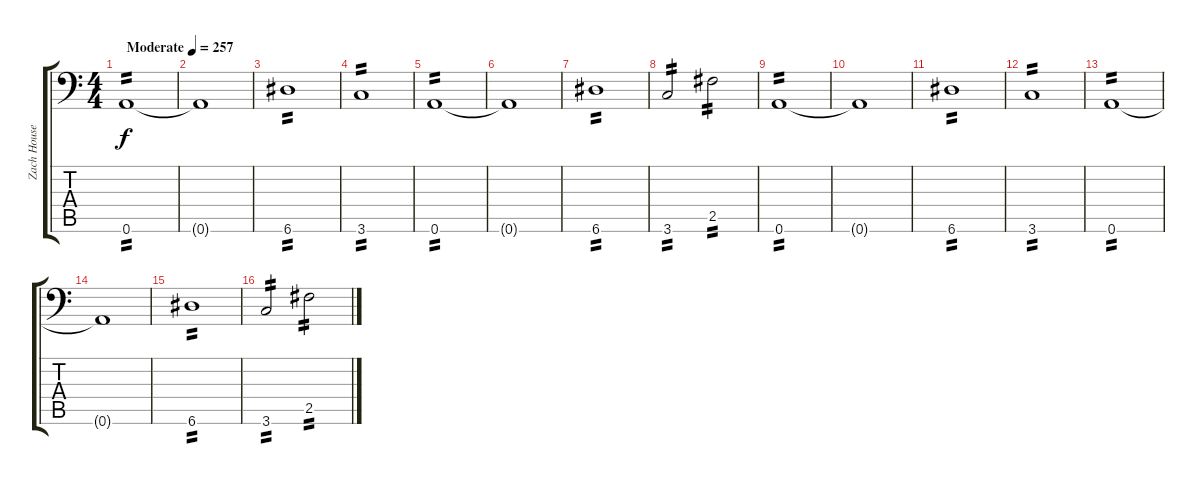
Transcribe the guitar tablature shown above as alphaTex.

\track ("Zach Householder" "Zach House") {instrument distortionguitar}
\staff {score tabs}
\tuning (B3 Gb3 D3 A2 E2 A1) {hide}
\ts (4 4)
\tempo (257 "Moderate")
\clef f4
\ks c
0.6.1{tp 2 dy f instrument distortionguitar} |
0.6{t}.1 |
6.6.1{tp 2} |
3.6.1{tp 2} |
0.6.1{tp 2} |
0.6{t}.1 |
6.6.1{tp 2} |
3.6.2{tp 2} 2.5.2{tp 2} |
0.6.1{tp 2} |
0.6{t}.1 |
6.6.1{tp 2} |
3.6.1{tp 2} |
0.6.1{tp 2} |
0.6{t}.1 |
6.6.1{tp 2} |
3.6.2{tp 2} 2.5.2{tp 2}
